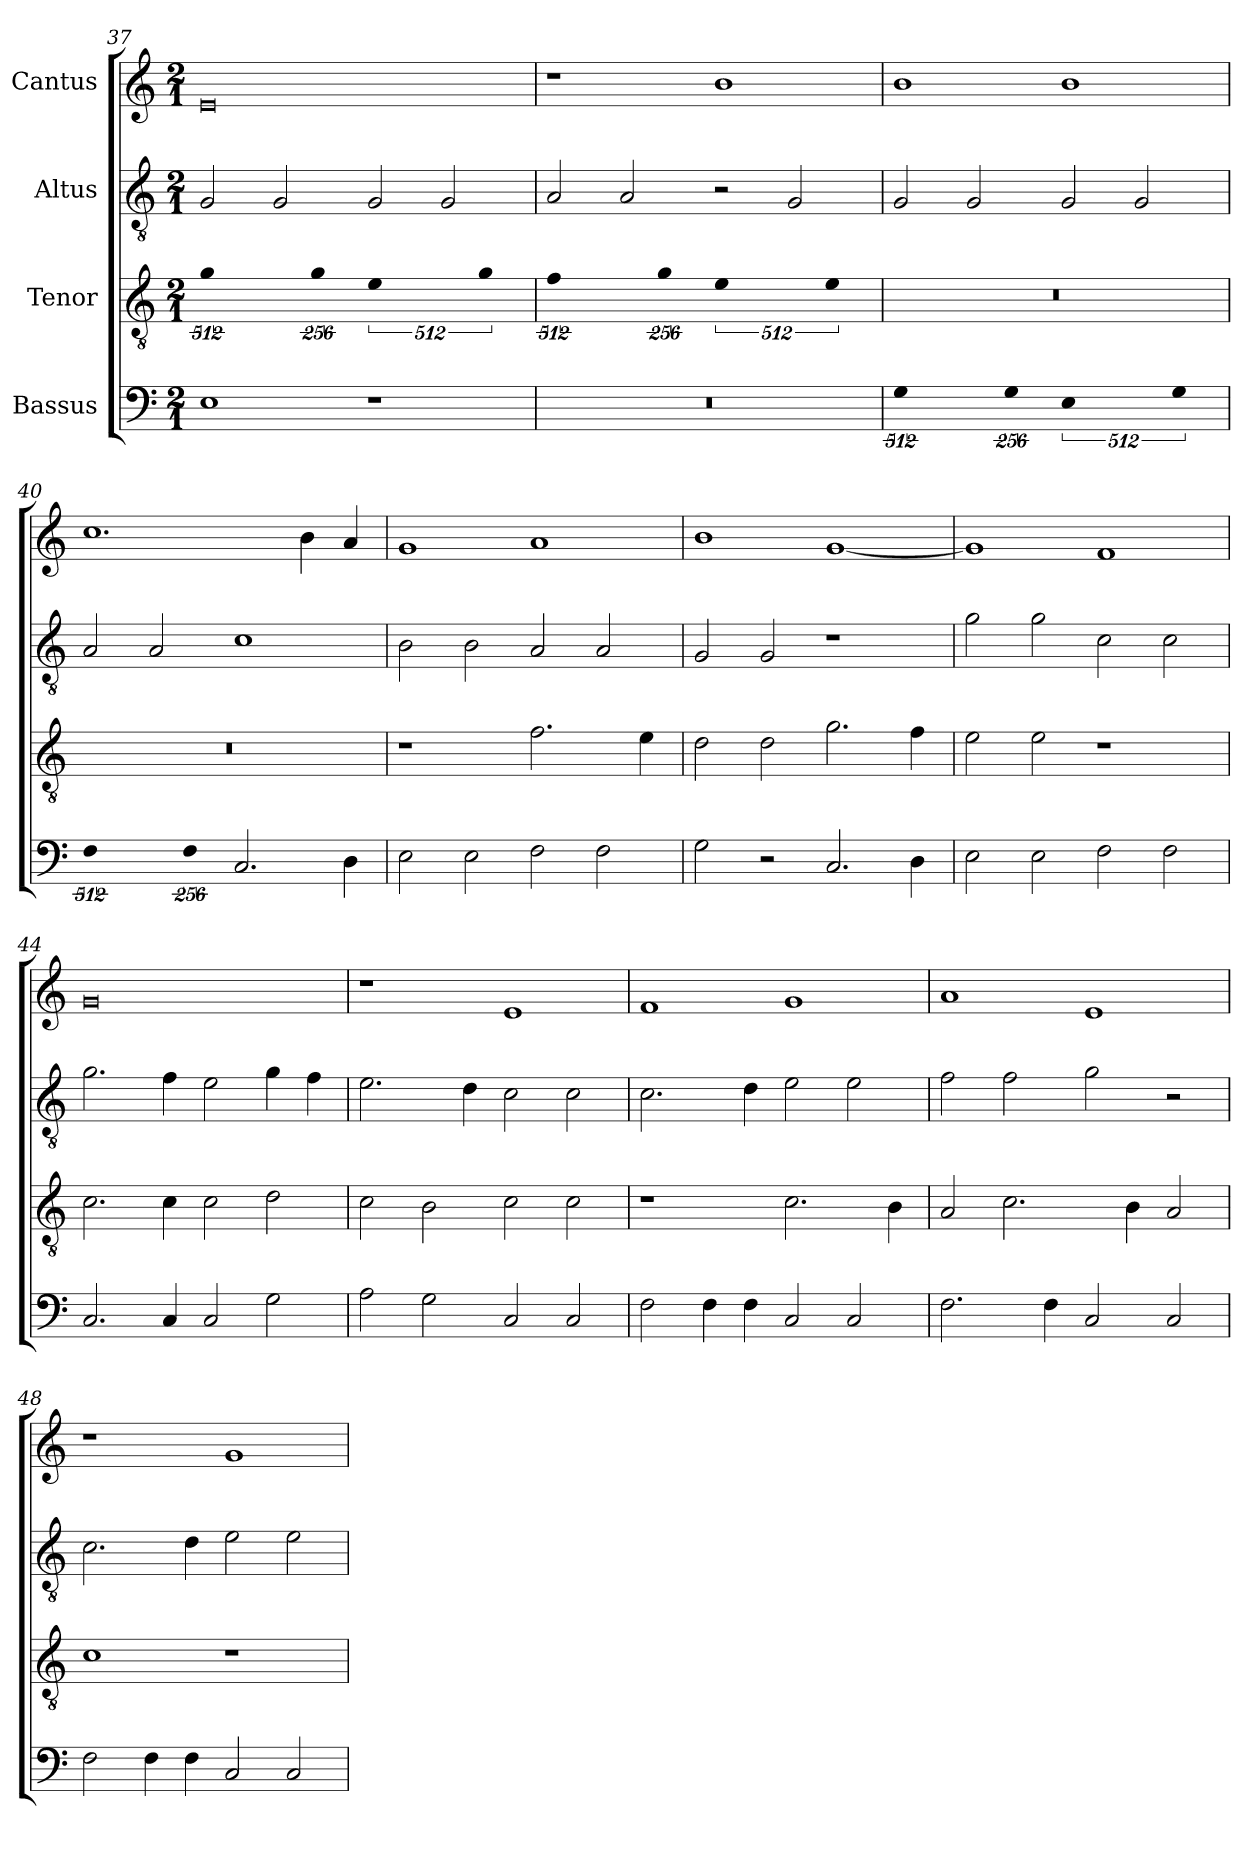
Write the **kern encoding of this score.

**kern	**kern	**kern	**kern
*part4	*part3	*part2	*part1
*staff4	*staff3	*staff2	*staff1
*I"Bassus	*I"Tenor	*I"Altus	*I"Cantus
!!LO:LB:g=z
*clefF4	*clefGv2	*clefGv2	*clefG2
*	*ITrd7c12	*ITrd7c12	*
*k[]	*k[]	*k[]	*k[]
*C:	*C:	*C:	*C:
*M2/1	*M2/1	*M2/1	*M2/1
=37	=37	=37	=37
!	!LO:N:vis=1	!	!
1Ei	512%341Gi	2GGi/	0ei
.	.	2GGi/	.
!	!LO:N:vis=2	!	!
.	512%171Gi\	.	.
!	!LO:N:vis=1	!	!
1r	512%341Ei	2GGi/	.
.	.	2GGi/	.
!	!LO:N:vis=2	!	!
.	512%171Gi\	.	.
=38	=38	=38	=38
!LO:N:vis=1	!LO:N:vis=1	!	!
0r	512%341Fi	2AAi/	1r
.	.	2AAi/	.
!	!LO:N:vis=2	!	!
.	512%171Gi\	.	.
!	!LO:N:vis=1	!	!
.	512%341Ei	2r	1bi
.	.	2GGi/	.
!	!LO:N:vis=2	!	!
.	512%171Ei\	.	.
=39	=39	=39	=39
!LO:N:vis=1	!LO:N:vis=1	!	!
512%341Gi	0r	2GGi/	1bi
.	.	2GGi/	.
!LO:N:vis=2	!	!	!
512%171Gi\	.	.	.
!LO:N:vis=1	!	!	!
512%341Ei	.	2GGi/	1bi
.	.	2GGi/	.
!LO:N:vis=2	!	!	!
512%171Gi\	.	.	.
=40	=40	=40	=40
!LO:N:vis=1	!LO:N:vis=1	!	!
512%341Fi	0r	2AAi/	1.cci
.	.	2AAi/	.
!LO:N:vis=2	!	!	!
512%171Fi\	.	.	.
2.Ci/	.	1Ci	.
.	.	.	4bi\
4Di\	.	.	4ai/
=41	=41	=41	=41
2Ei\	1r	2BBi\	1gi
2Ei\	.	2BBi\	.
2Fi\	2.Fi\	2AAi/	1ai
2Fi\	.	2AAi/	.
.	4Ei\	.	.
!!LO:LB:g=z
=42	=42	=42	=42
2Gi\	2Di\	2GGi/	1bi
2r	2Di\	2GGi/	.
2.Ci/	2.Gi\	1r	[<1gi
4Di\	4Fi\	.	.
=43	=43	=43	=43
2Ei\	2Ei\	2Gi\	1gi]
2Ei\	2Ei\	2Gi\	.
2Fi\	1r	2Ci\	1fi
2Fi\	.	2Ci\	.
=44	=44	=44	=44
2.Ci/	2.Ci\	2.Gi\	0gi
4Ci/	4Ci\	4Fi\	.
2Ci/	2Ci\	2Ei\	.
2Gi\	2Di\	4Gi\	.
.	.	4Fi\	.
=45	=45	=45	=45
2Ai\	2Ci\	2.Ei\	1r
2Gi\	2BBi\	.	.
.	.	4Di\	.
2Ci/	2Ci\	2Ci\	1ei
2Ci/	2Ci\	2Ci\	.
=46	=46	=46	=46
2Fi\	1r	2.Ci\	1fi
4Fi\	.	.	.
4Fi\	.	4Di\	.
2Ci/	2.Ci\	2Ei\	1gi
2Ci/	.	2Ei\	.
.	4BBi\	.	.
!!LO:LB:g=z
=47	=47	=47	=47
2.Fi\	2AAi/	2Fi\	1ai
.	2.Ci\	2Fi\	.
4Fi\	.	.	.
2Ci/	.	2Gi\	1ei
.	4BBi\	.	.
2Ci/	2AAi/	2r	.
=48	=48	=48	=48
2Fi\	1Ci	2.Ci\	1r
4Fi\	.	.	.
4Fi\	.	4Di\	.
2Ci/	1r	2Ei\	1gi
2Ci/	.	2Ei\	.
=	=	=	=
*-	*-	*-	*-
